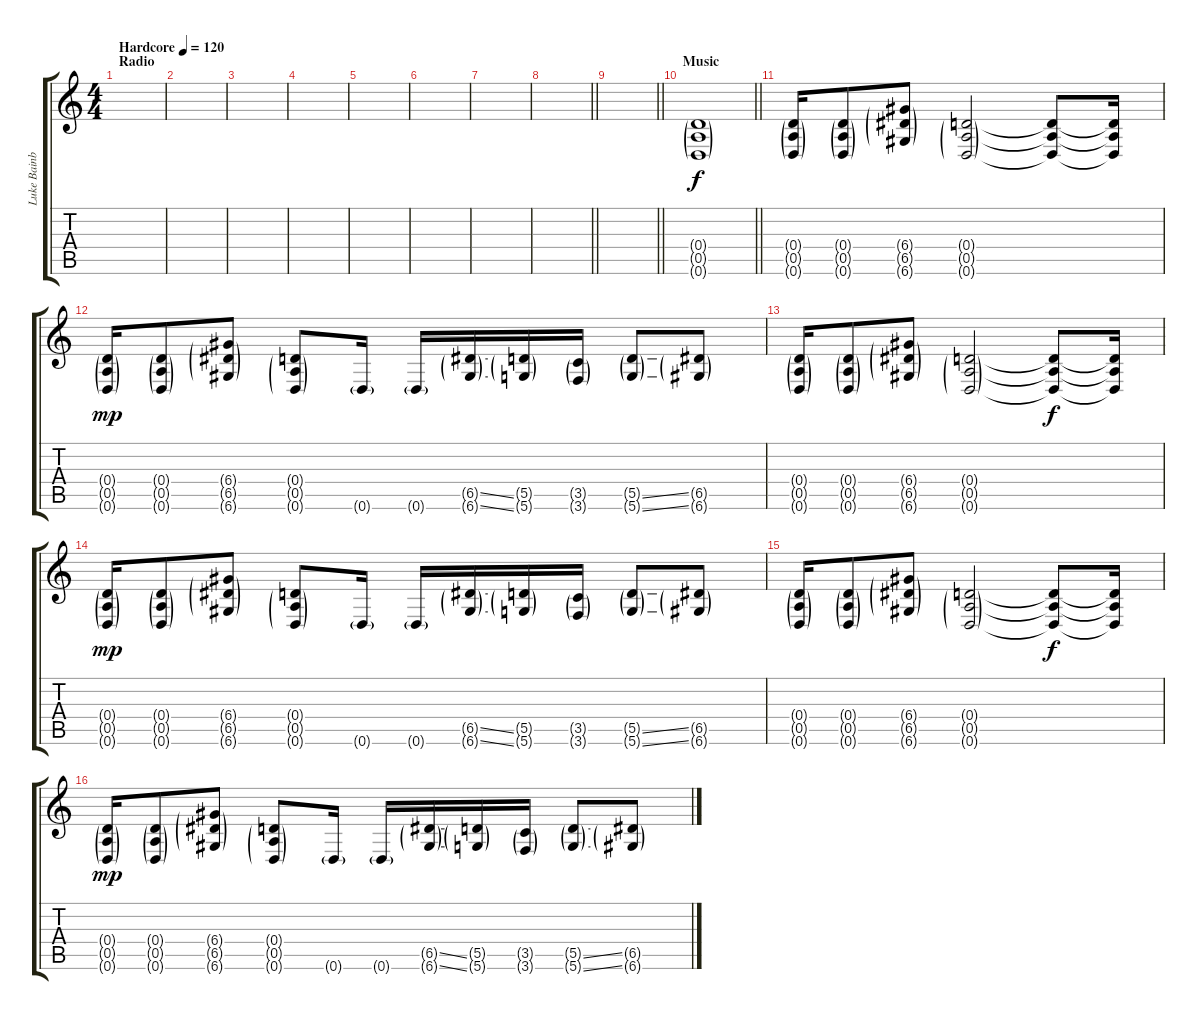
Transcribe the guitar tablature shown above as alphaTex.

\track ("Luke Bainbridge" "Luke Bainb") {instrument overdrivenguitar}
\staff {score tabs}
\tuning (E4 B3 G3 D3 A2 D2) {hide}
\ts (4 4)
\section ("" "Radio")
\tempo (120 "Hardcore")
\clef g2
\ks c
|
|
|
|
|
|
|
\barLineRight lightlight
|
\barLineRight lightlight
|
\section ("" "Music")
\barLineRight lightlight
(0.4{g} 0.5{g} 0.6{g}).1{volume 16} |
(0.4{g} 0.5{g} 0.6{g}).16 (0.4{g} 0.5{g} 0.6{g}).8 (6.4{g} 6.5{g} 6.6{g}).8 (0.4{g} 0.5{g} 0.6{g}).2 (0.4{t} 0.5{t} 0.6{t}).8{dy f} (0.4{t} 0.5{t} 0.6{t}).16 |
(0.4{g} 0.5{g} 0.6{g}).16{dy mp} (0.4{g} 0.5{g} 0.6{g}).8 (6.4{g} 6.5{g} 6.6{g}).8 (0.4{g} 0.5{g} 0.6{g}).8 0.6{g}.16 0.6{g}.16 (6.5{ss g} 6.6{ss g}).16 (5.5{g} 5.6{g}).16 (3.5{g} 3.6{g}).16 (5.5{ss g} 5.6{ss g}).8 (6.5{g} 6.6{g}).8 |
(0.4{g} 0.5{g} 0.6{g}).16 (0.4{g} 0.5{g} 0.6{g}).8 (6.4{g} 6.5{g} 6.6{g}).8 (0.4{g} 0.5{g} 0.6{g}).2 (0.4{t} 0.5{t} 0.6{t}).8{dy f} (0.4{t} 0.5{t} 0.6{t}).16 |
(0.4{g} 0.5{g} 0.6{g}).16{dy mp} (0.4{g} 0.5{g} 0.6{g}).8 (6.4{g} 6.5{g} 6.6{g}).8 (0.4{g} 0.5{g} 0.6{g}).8 0.6{g}.16 0.6{g}.16 (6.5{ss g} 6.6{ss g}).16 (5.5{g} 5.6{g}).16 (3.5{g} 3.6{g}).16 (5.5{ss g} 5.6{ss g}).8 (6.5{g} 6.6{g}).8 |
(0.4{g} 0.5{g} 0.6{g}).16 (0.4{g} 0.5{g} 0.6{g}).8 (6.4{g} 6.5{g} 6.6{g}).8 (0.4{g} 0.5{g} 0.6{g}).2 (0.4{t} 0.5{t} 0.6{t}).8{dy f} (0.4{t} 0.5{t} 0.6{t}).16 |
(0.4{g} 0.5{g} 0.6{g}).16{dy mp} (0.4{g} 0.5{g} 0.6{g}).8 (6.4{g} 6.5{g} 6.6{g}).8 (0.4{g} 0.5{g} 0.6{g}).8 0.6{g}.16 0.6{g}.16 (6.5{ss g} 6.6{ss g}).16 (5.5{g} 5.6{g}).16 (3.5{g} 3.6{g}).16 (5.5{ss g} 5.6{ss g}).8 (6.5{g} 6.6{g}).8
